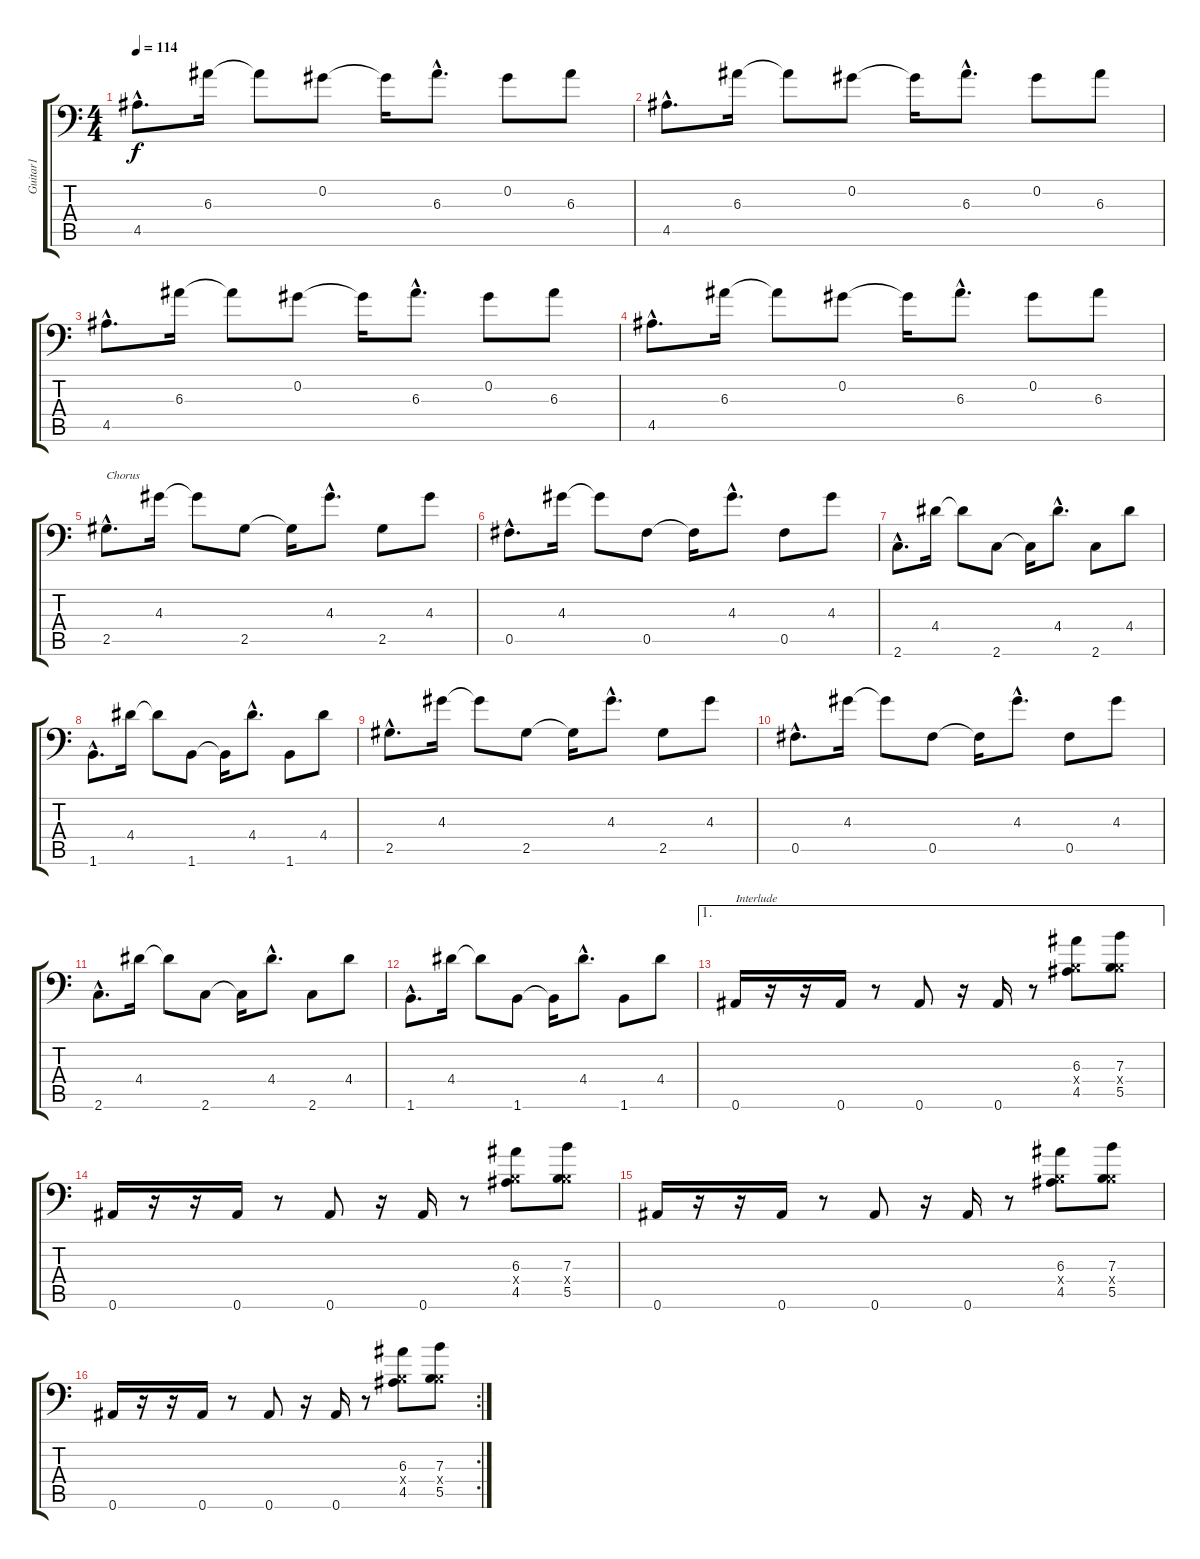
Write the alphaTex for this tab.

\track ("Guitar1" "Guitar1") {instrument overdrivenguitar}
\staff {score tabs}
\tuning (Db4 Ab3 E3 B2 Gb2 Bb1) {hide}
\ts (4 4)
\tempo 114
\clef f4
\ks c
4.5{hac}.8{d dy f} 6.3.16 6.3{t}.8 0.2.8 0.2{t}.16 6.3{hac}.8{d} 0.2.8 6.3.8 |
4.5{hac}.8{d} 6.3.16 6.3{t}.8 0.2.8 0.2{t}.16 6.3{hac}.8{d} 0.2.8 6.3.8 |
4.5{hac}.8{d} 6.3.16 6.3{t}.8 0.2.8 0.2{t}.16 6.3{hac}.8{d} 0.2.8 6.3.8 |
4.5{hac}.8{d} 6.3.16 6.3{t}.8 0.2.8 0.2{t}.16 6.3{hac}.8{d} 0.2.8 6.3.8 |
2.5{hac}.8{d txt "Chorus"} 4.3.16 4.3{t}.8 2.5.8 2.5{t}.16 4.3{hac}.8{d} 2.5.8 4.3.8 |
0.5{hac}.8{d} 4.3.16 4.3{t}.8 0.5.8 0.5{t}.16 4.3{hac}.8{d} 0.5.8 4.3.8 |
2.6{hac}.8{d} 4.4.16 4.4{t}.8 2.6.8 2.6{t}.16 4.4{hac}.8{d} 2.6.8 4.4.8 |
1.6{hac}.8{d} 4.4.16 4.4{t}.8 1.6.8 1.6{t}.16 4.4{hac}.8{d} 1.6.8 4.4.8 |
2.5{hac}.8{d} 4.3.16 4.3{t}.8 2.5.8 2.5{t}.16 4.3{hac}.8{d} 2.5.8 4.3.8 |
0.5{hac}.8{d} 4.3.16 4.3{t}.8 0.5.8 0.5{t}.16 4.3{hac}.8{d} 0.5.8 4.3.8 |
2.6{hac}.8{d} 4.4.16 4.4{t}.8 2.6.8 2.6{t}.16 4.4{hac}.8{d} 2.6.8 4.4.8 |
1.6{hac}.8{d} 4.4.16 4.4{t}.8 1.6.8 1.6{t}.16 4.4{hac}.8{d} 1.6.8 4.4.8 |
\ae 1
0.6.16{txt "Interlude"} r.16 r.16 0.6.16 r.8 0.6.8 r.16 0.6.16 r.8 (6.3 0.4{x} 4.5).8 (7.3 0.4{x} 5.5).8 |
0.6.16 r.16 r.16 0.6.16 r.8 0.6.8 r.16 0.6.16 r.8 (6.3 0.4{x} 4.5).8 (7.3 0.4{x} 5.5).8 |
0.6.16 r.16 r.16 0.6.16 r.8 0.6.8 r.16 0.6.16 r.8 (6.3 0.4{x} 4.5).8 (7.3 0.4{x} 5.5).8 |
\rc 2
0.6.16 r.16 r.16 0.6.16 r.8 0.6.8 r.16 0.6.16 r.8 (6.3 0.4{x} 4.5).8 (7.3 0.4{x} 5.5).8
